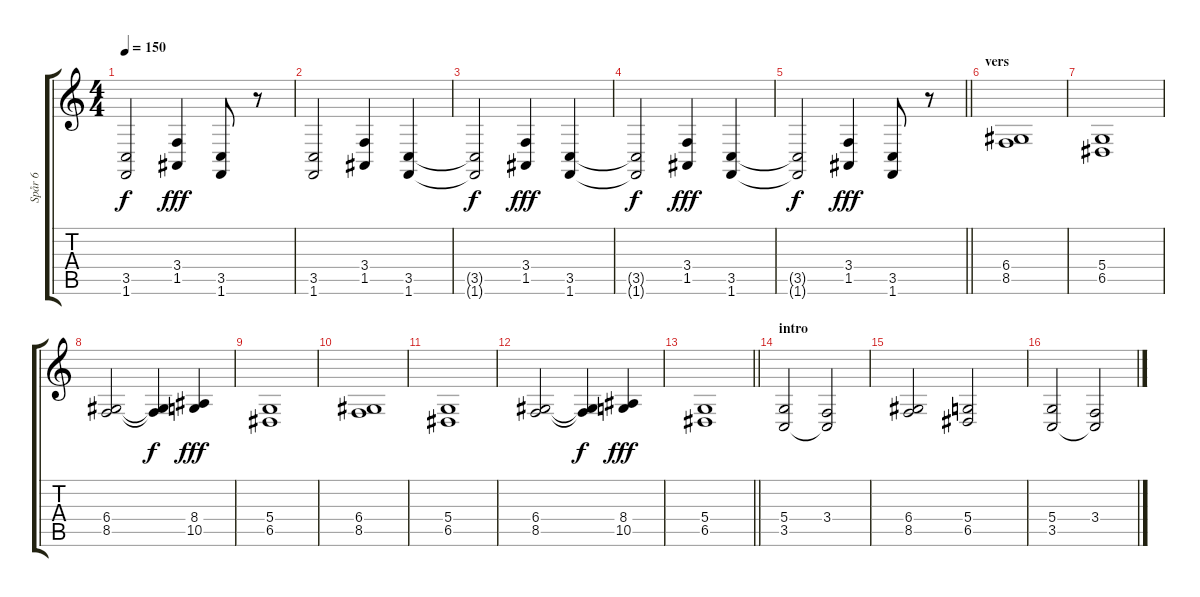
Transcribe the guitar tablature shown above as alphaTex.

\track ("Spår 6" "Spår 6") {instrument stringensemble1}
\staff {score tabs}
\tuning (E4 B3 G3 D3 A2 E2) {hide}
\ts (4 4)
\tempo 150
\clef g2
\ks c
(3.5{t} 1.6{t}).2{dy f} (3.4 1.5).4{dy fff} (3.5 1.6).8 r.8 |
(3.5 1.6).2 (3.4 1.5).4 (3.5 1.6).4 |
(3.5{t} 1.6{t}).2{dy f} (3.4 1.5).4{dy fff} (3.5 1.6).4 |
(3.5{t} 1.6{t}).2{dy f} (3.4 1.5).4{dy fff} (3.5 1.6).4 |
\barLineRight lightlight
(3.5{t} 1.6{t}).2{dy f} (3.4 1.5).4{dy fff} (3.5 1.6).8 r.8 |
\section ("" "vers")
(6.4 8.5).1 |
(5.4 6.5).1 |
(6.4 8.5).2 (6.4{t} 8.5{t}).4{dy f} (8.4 10.5).4{dy fff} |
(5.4 6.5).1 |
(6.4 8.5).1 |
(5.4 6.5).1 |
(6.4 8.5).2 (6.4{t} 8.5{t}).4{dy f} (8.4 10.5).4{dy fff} |
\barLineRight lightlight
(5.4 6.5).1 |
\section ("" "intro")
(5.4 3.5).2 (3.4 3.5{t}).2 |
(6.4 8.5).2 (5.4 6.5).2 |
(5.4 3.5).2 (3.4 3.5{t}).2
